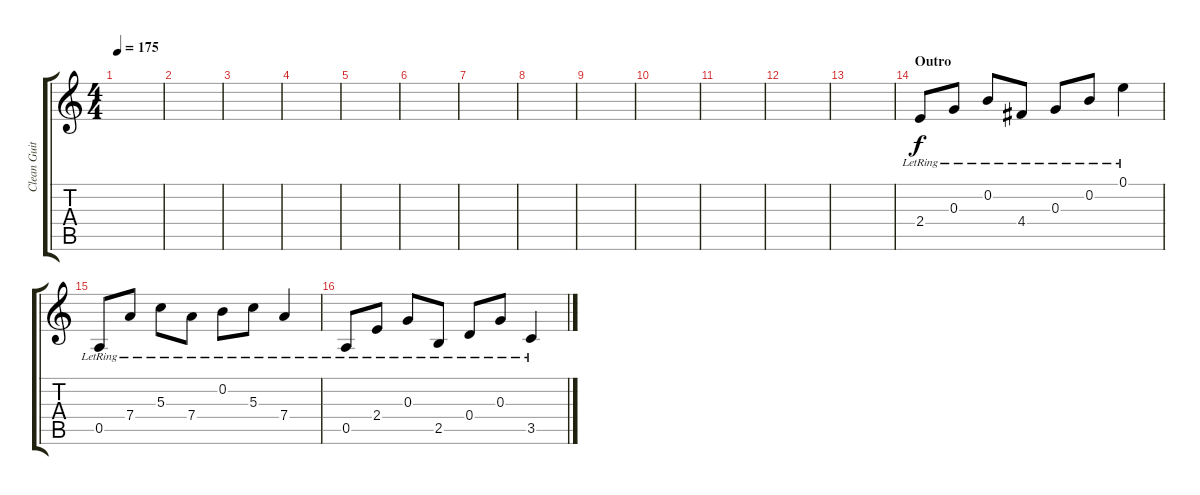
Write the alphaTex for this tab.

\track ("Clean Guitar" "Clean Guit") {instrument acousticguitarsteel}
\staff {score tabs}
\tuning (E4 B3 G3 D3 A2 E2) {hide}
\ts (4 4)
\tempo 175
\clef g2
\ks c
|
|
|
|
|
|
|
|
|
|
|
|
|
\section ("" "Outro")
2.4{lr}.8 0.3{lr}.8 0.2{lr}.8 4.4{lr}.8 0.3{lr}.8 0.2{lr}.8 0.1{lr}.4 |
0.5{lr}.8 7.4{lr}.8 5.3{lr}.8 7.4{lr}.8 0.2{lr}.8 5.3{lr}.8 7.4{lr}.4 |
0.5{lr}.8 2.4{lr}.8 0.3{lr}.8 2.5{lr}.8 0.4{lr}.8 0.3{lr}.8 3.5{lr}.4
